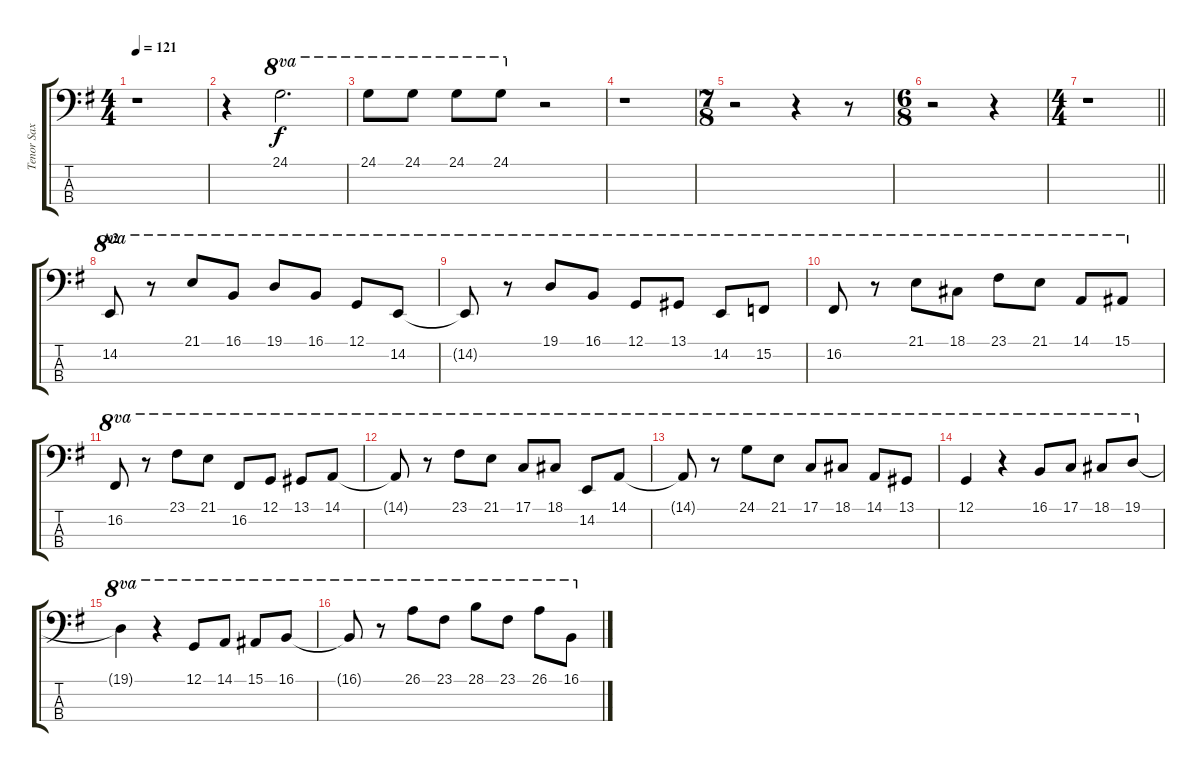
\track ("Tenor Sax 1" "Tenor Sax ") {instrument tenorsax}
\staff {score tabs}
\tuning (G2 D2 A1 E1) {hide}
\ts (4 4)
\tempo 121
\clef f4
\ks g
r.1{dy f} |
r.4 24.1.2{d ot 8va} |
24.1.8{ot 8va} 24.1.8{ot 8va} 24.1.8{ot 8va} 24.1.8{ot 8va} r.2 |
r.1 |
\ts (7 8)
r.2 r.4 r.8 |
\ts (6 8)
r.2 r.4 |
\ts (4 4)
\barLineRight lightlight
r.1 |
\section ("" "A2")
14.2.8{ot 8va} r.8{ot 8va} 21.1.8{ot 8va} 16.1.8{ot 8va} 19.1.8{ot 8va} 16.1.8{ot 8va} 12.1.8{ot 8va} 14.2.8{ot 8va} |
14.2{t}.8{ot 8va} r.8{ot 8va} 19.1.8{ot 8va} 16.1.8{ot 8va} 12.1.8{ot 8va} 13.1.8{ot 8va} 14.2.8{ot 8va} 15.2.8{ot 8va} |
16.2.8{ot 8va} r.8{ot 8va} 21.1.8{ot 8va} 18.1.8{ot 8va} 23.1.8{ot 8va} 21.1.8{ot 8va} 14.1.8{ot 8va} 15.1.8{ot 8va} |
16.2.8{ot 8va} r.8{ot 8va} 23.1.8{ot 8va} 21.1.8{ot 8va} 16.2.8{ot 8va} 12.1.8{ot 8va} 13.1.8{ot 8va} 14.1.8{ot 8va} |
14.1{t}.8{ot 8va} r.8{ot 8va} 23.1.8{ot 8va} 21.1.8{ot 8va} 17.1.8{ot 8va} 18.1.8{ot 8va} 14.2.8{ot 8va} 14.1.8{ot 8va} |
14.1{t}.8{ot 8va} r.8{ot 8va} 24.1.8{ot 8va} 21.1.8{ot 8va} 17.1.8{ot 8va} 18.1.8{ot 8va} 14.1.8{ot 8va} 13.1.8{ot 8va} |
12.1.4{ot 8va} r.4{ot 8va} 16.1.8{ot 8va} 17.1.8{ot 8va} 18.1.8{ot 8va} 19.1.8{ot 8va} |
19.1{t}.4{ot 8va} r.4{ot 8va} 12.1.8{ot 8va} 14.1.8{ot 8va} 15.1.8{ot 8va} 16.1.8{ot 8va} |
16.1{t}.8{ot 8va} r.8{ot 8va} 26.1.8{ot 8va} 23.1.8{ot 8va} 28.1.8{ot 8va} 23.1.8{ot 8va} 26.1.8{ot 8va} 16.1.8{ot 8va}
